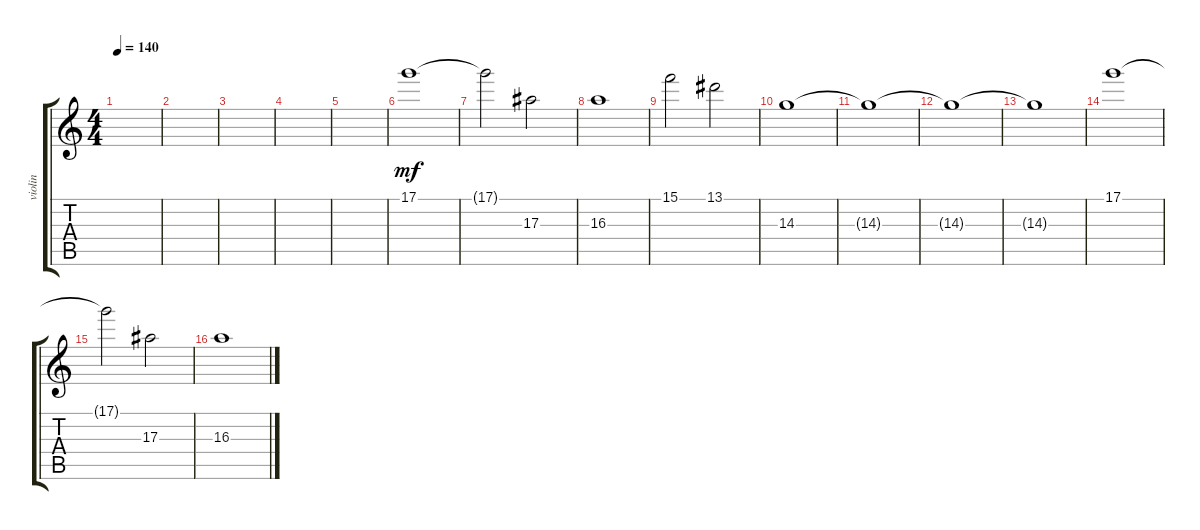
\track ("violin" "violin") {instrument electricguitarclean}
\staff {score tabs}
\tuning (D4 A3 F3 C3 G2 C2) {hide}
\ts (4 4)
\tempo 140
\clef g2
\ks c
|
|
|
|
|
17.1.1{dy mf} |
17.1{t}.2 17.3.2 |
16.3.1 |
15.1.2 13.1.2 |
14.3.1 |
14.3{t}.1 |
14.3{t}.1 |
14.3{t}.1 |
17.1.1 |
17.1{t}.2 17.3.2 |
16.3.1
